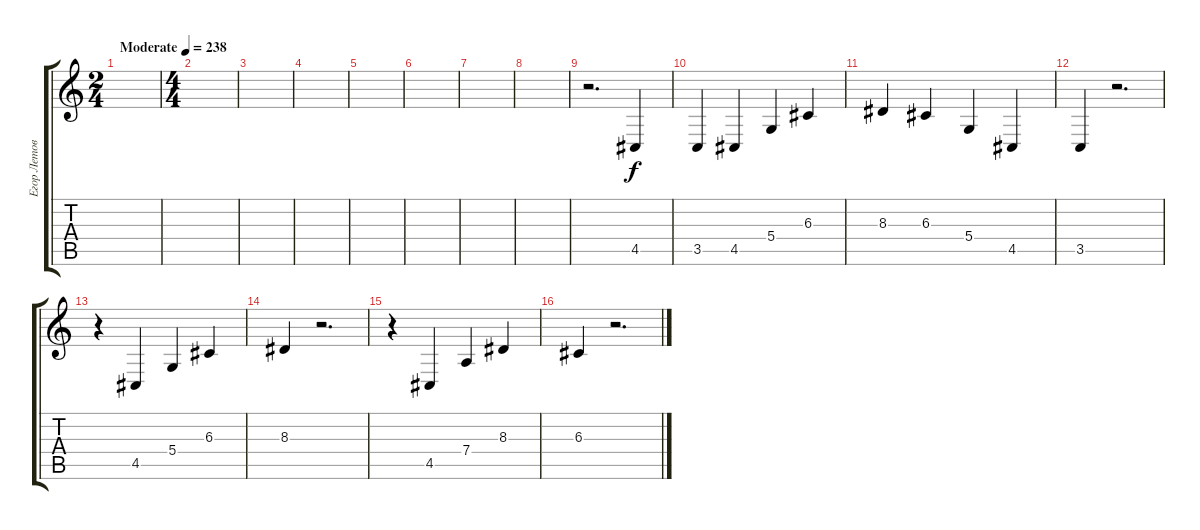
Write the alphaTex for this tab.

\track ("Егор Летов (Вокал)" "Егор Летов") {instrument tenorsax}
\staff {score tabs}
\tuning (E4 B3 G3 D3 A2 E2) {hide}
\ts (2 4)
\tempo (238 "Moderate")
\clef g2
\ks c
|
\ts (4 4)
|
|
|
|
|
|
|
r.2{d} 4.5.4 |
3.5.4 4.5.4 5.4.4 6.3.4 |
8.3.4 6.3.4 5.4.4 4.5.4 |
3.5.4 r.2{d} |
r.4 4.5.4 5.4.4 6.3.4 |
8.3.4 r.2{d} |
r.4 4.5.4 7.4.4 8.3.4 |
6.3.4 r.2{d}
